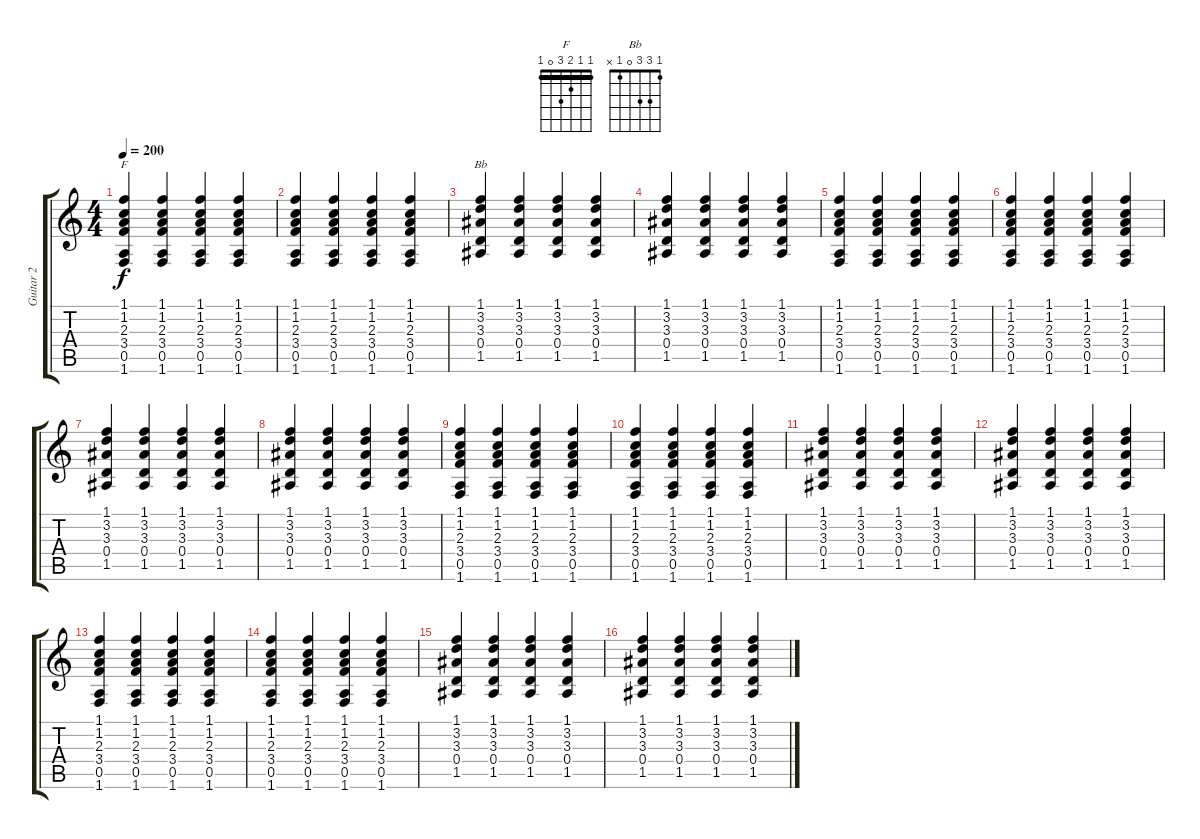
\track ("Guitar 2" "Guitar 2") {instrument acousticguitarsteel}
\staff {score tabs}
\tuning (E4 B3 G3 D3 A2 E2) {hide}
\chord ("F" 1 1 2 3 0 1) {barre 1}
\chord ("Bb" 1 3 3 0 1 x)
\ts (4 4)
\tempo 200
\clef g2
\ks c
(1.1 1.2 2.3 3.4 0.5 1.6).4{ch "F" dy f} (1.1 1.2 2.3 3.4 0.5 1.6).4 (1.1 1.2 2.3 3.4 0.5 1.6).4 (1.1 1.2 2.3 3.4 0.5 1.6).4 |
(1.1 1.2 2.3 3.4 0.5 1.6).4 (1.1 1.2 2.3 3.4 0.5 1.6).4 (1.1 1.2 2.3 3.4 0.5 1.6).4 (1.1 1.2 2.3 3.4 0.5 1.6).4 |
(1.1 3.2 3.3 0.4 1.5).4{ch "Bb"} (1.1 3.2 3.3 0.4 1.5).4 (1.1 3.2 3.3 0.4 1.5).4 (1.1 3.2 3.3 0.4 1.5).4 |
(1.1 3.2 3.3 0.4 1.5).4 (1.1 3.2 3.3 0.4 1.5).4 (1.1 3.2 3.3 0.4 1.5).4 (1.1 3.2 3.3 0.4 1.5).4 |
(1.1 1.2 2.3 3.4 0.5 1.6).4 (1.1 1.2 2.3 3.4 0.5 1.6).4 (1.1 1.2 2.3 3.4 0.5 1.6).4 (1.1 1.2 2.3 3.4 0.5 1.6).4 |
(1.1 1.2 2.3 3.4 0.5 1.6).4 (1.1 1.2 2.3 3.4 0.5 1.6).4 (1.1 1.2 2.3 3.4 0.5 1.6).4 (1.1 1.2 2.3 3.4 0.5 1.6).4 |
(1.1 3.2 3.3 0.4 1.5).4 (1.1 3.2 3.3 0.4 1.5).4 (1.1 3.2 3.3 0.4 1.5).4 (1.1 3.2 3.3 0.4 1.5).4 |
(1.1 3.2 3.3 0.4 1.5).4 (1.1 3.2 3.3 0.4 1.5).4 (1.1 3.2 3.3 0.4 1.5).4 (1.1 3.2 3.3 0.4 1.5).4 |
(1.1 1.2 2.3 3.4 0.5 1.6).4 (1.1 1.2 2.3 3.4 0.5 1.6).4 (1.1 1.2 2.3 3.4 0.5 1.6).4 (1.1 1.2 2.3 3.4 0.5 1.6).4 |
(1.1 1.2 2.3 3.4 0.5 1.6).4 (1.1 1.2 2.3 3.4 0.5 1.6).4 (1.1 1.2 2.3 3.4 0.5 1.6).4 (1.1 1.2 2.3 3.4 0.5 1.6).4 |
(1.1 3.2 3.3 0.4 1.5).4 (1.1 3.2 3.3 0.4 1.5).4 (1.1 3.2 3.3 0.4 1.5).4 (1.1 3.2 3.3 0.4 1.5).4 |
(1.1 3.2 3.3 0.4 1.5).4 (1.1 3.2 3.3 0.4 1.5).4 (1.1 3.2 3.3 0.4 1.5).4 (1.1 3.2 3.3 0.4 1.5).4 |
(1.1 1.2 2.3 3.4 0.5 1.6).4 (1.1 1.2 2.3 3.4 0.5 1.6).4 (1.1 1.2 2.3 3.4 0.5 1.6).4 (1.1 1.2 2.3 3.4 0.5 1.6).4 |
(1.1 1.2 2.3 3.4 0.5 1.6).4 (1.1 1.2 2.3 3.4 0.5 1.6).4 (1.1 1.2 2.3 3.4 0.5 1.6).4 (1.1 1.2 2.3 3.4 0.5 1.6).4 |
(1.1 3.2 3.3 0.4 1.5).4 (1.1 3.2 3.3 0.4 1.5).4 (1.1 3.2 3.3 0.4 1.5).4 (1.1 3.2 3.3 0.4 1.5).4 |
(1.1 3.2 3.3 0.4 1.5).4 (1.1 3.2 3.3 0.4 1.5).4 (1.1 3.2 3.3 0.4 1.5).4 (1.1 3.2 3.3 0.4 1.5).4
